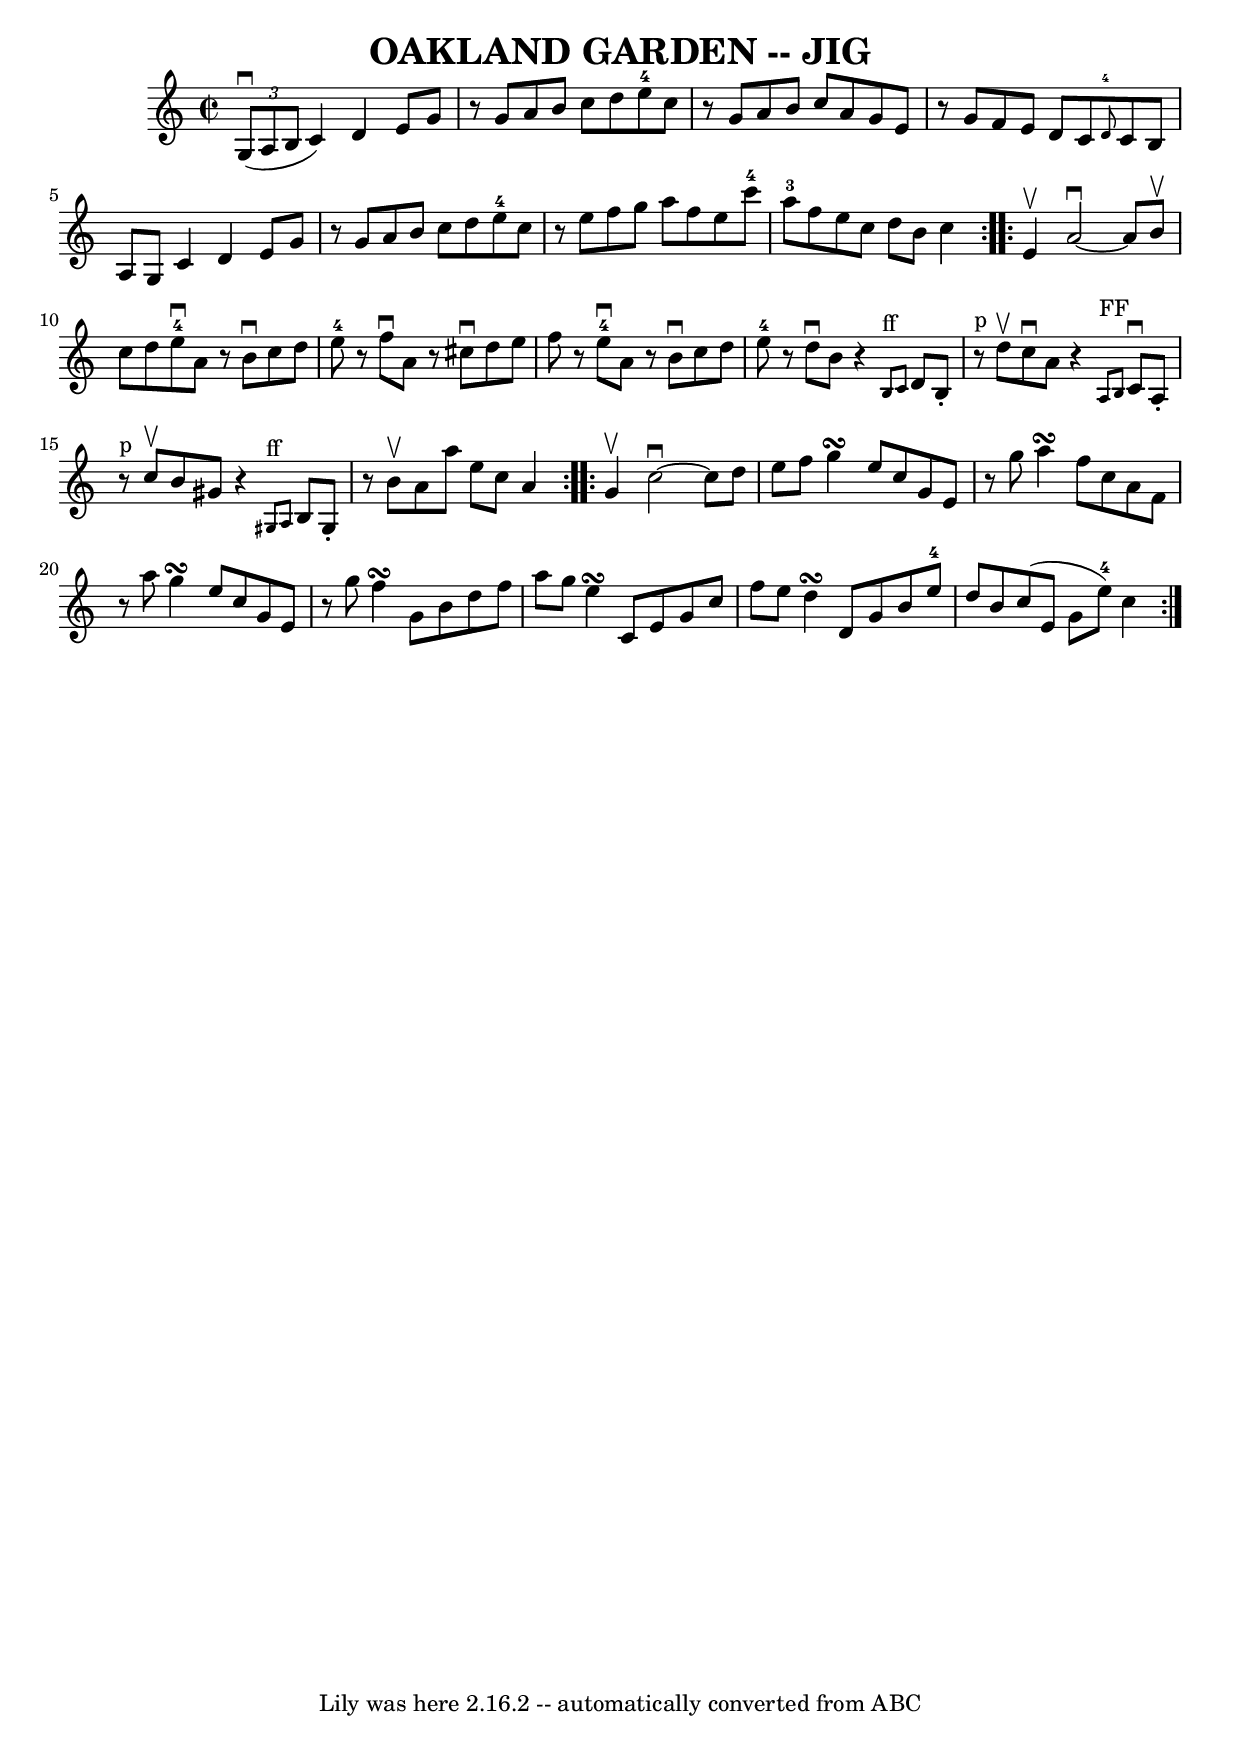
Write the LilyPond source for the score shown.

\version "2.7.40"
\include "Mammoth.ily"
\header {
	%% book = "Ryan's Mammoth Collection of Fiddle Tunes"
	crossRefNumber = "1"
	footnotes = ""
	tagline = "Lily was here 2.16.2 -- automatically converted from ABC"
	title = "OAKLAND GARDEN -- JIG"
}
voicedefault =  {


\repeat volta 2 {
\override Staff.TimeSignature #'style = #'C
 \time 2/2 \key c \major   \times 2/3 { g8 (^\downbow a8 b8  }       
|
 c'4) d'4 e'8 g'8    r8 g'8    |
 a'8 b'8    
c''8 d''8 e''8-4 c''8    r8 g'8    |
 a'8 b'8 c''8   
 a'8 g'8 e'8    r8 g'8    |
 f'8 e'8 d'8 c'8    
\grace { d'8-4 } c'8 b8 a8 g8        |
 c'4 d'4    
e'8 g'8    r8 g'8    |
 a'8 b'8 c''8 d''8 e''8-4   
c''8    r8 e''8    |
 f''8 g''8 a''8 f''8 e''8 c'''8 
-4 a''8-3 f''8    |
 e''8 c''8 d''8 b'8 c''4    }  
   \repeat volta 2 { e'4^\upbow       |
 a'2^\downbow  ~ a'8    
b'8^\upbow c''8 d''8    |
 e''8-4^\downbow a'8    r8 b'8 
^\downbow c''8 d''8 e''8-4   r8   |
 f''8^\downbow a'8    
r8 cis''8^\downbow d''8 e''8 f''8    r8   |
 e''8 
-4^\downbow a'8    r8 b'8^\downbow c''8 d''8 e''8-4   r8       
|
 d''8^\downbow b'8    r4   \grace { b8^"ff" c'8  } d'8    
b8 -.     r8^"p" d''8^\upbow   |
 c''8^\downbow a'8    r4   
\grace { a8^"FF" b8  } c'8^\downbow a8 -.     r8^"p" c''8^\upbow   
    |
 b'8 gis'8    r4   \grace { gis8^"ff" a8  } b8 gis8 
-.   r8 b'8^\upbow   |
 a'8 a''8 e''8 c''8 a'4    }     
\repeat volta 2 { g'4^\upbow       |
 c''2^\downbow  ~ c''8    
d''8 e''8 f''8    |
 g''4\turn e''8 c''8 g'8 e'8    
r8 g''8    |
 a''4\turn f''8 c''8 a'8 f'8    r8 a''8    
|
 g''4\turn e''8 c''8 g'8 e'8    r8 g''8        |
   
f''4\turn g'8 b'8 d''8 f''8 a''8 g''8    |
 e''4 
\turn c'8 e'8 g'8 c''8 f''8 e''8    |
 d''4\turn    
d'8 g'8 b'8 e''8-4 d''8 b'8    |
 c''8 (e'8 g'8  
 e''8-4) c''4    }   
}

\score{
    <<

	\context Staff="default"
	{
	    \voicedefault 
	}

    >>
	\layout {
	}
	\midi {}
}
